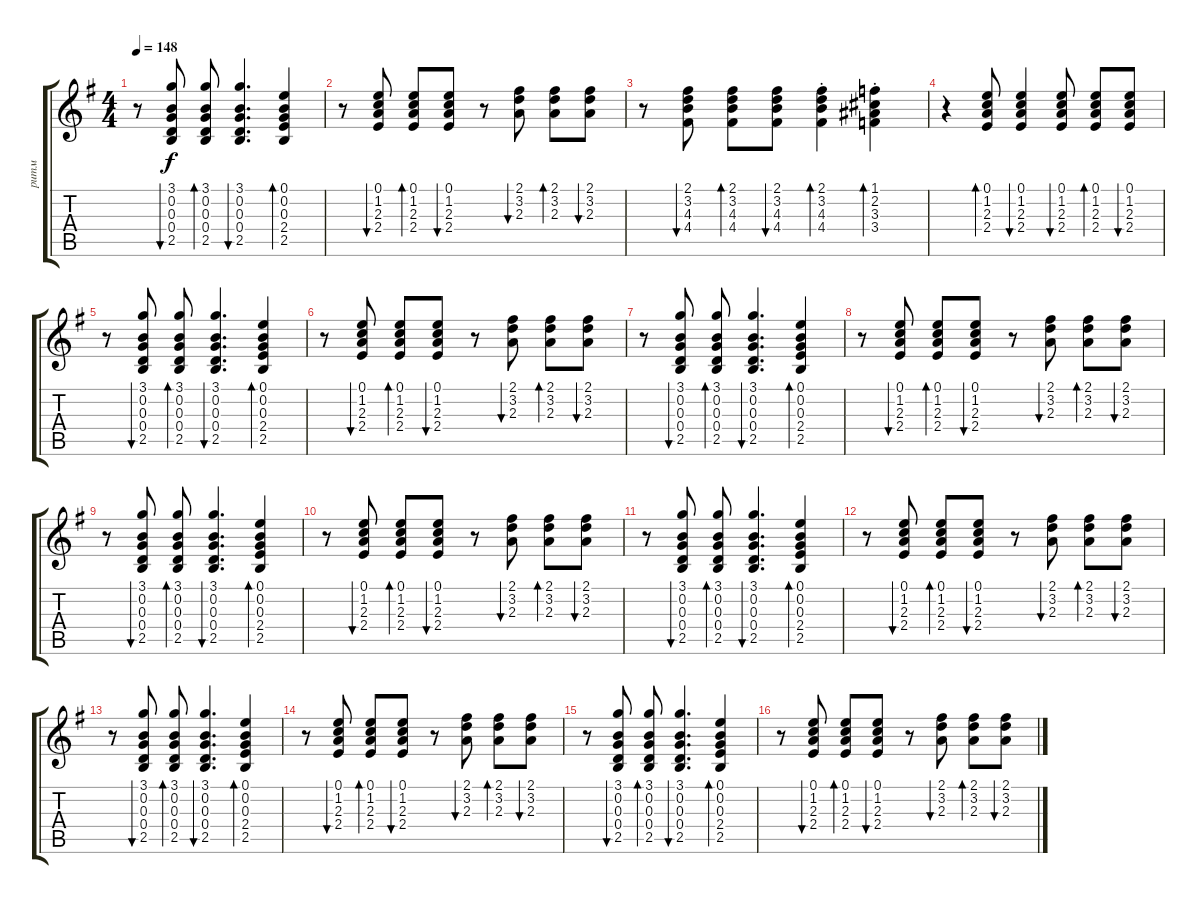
\track ("ритм" "ритм") {instrument acousticguitarsteel}
\staff {score tabs}
\tuning (E4 B3 G3 D3 A2 E2) {hide}
\ts (4 4)
\tempo 148
\clef g2
\ks g
r.8{dy f} (3.1 0.2 0.3 0.4 2.5).8{bu 120} (3.1 0.2 0.3 0.4 2.5).8{bd 120} (3.1 0.2 0.3 0.4 2.5).4{d bu 120} (0.1 0.2 0.3 2.4 2.5).4{bd 120} |
r.8 (0.1 1.2 2.3 2.4).8{bu 120} (0.1 1.2 2.3 2.4).8{bd 120} (0.1 1.2 2.3 2.4).8{bu 120} r.8 (2.1 3.2 2.3).8{bu 120} (2.1 3.2 2.3).8{bd 120} (2.1 3.2 2.3).8{bu 120} |
r.8 (2.1 3.2 4.3 4.4).8{bu 120} (2.1 3.2 4.3 4.4).8{bd 120} (2.1 3.2 4.3 4.4).8{bu 120} (2.1{st} 3.2{st} 4.3{st} 4.4{st}).4{bd 120} (1.1{st} 2.2{st} 3.3{st} 3.4{st}).4{bd 120} |
r.4 (0.1 1.2 2.3 2.4).8{bd 120} (0.1 1.2 2.3 2.4).4{bu 120} (0.1 1.2 2.3 2.4).8{bu 120} (0.1 1.2 2.3 2.4).8{bd 120} (0.1 1.2 2.3 2.4).8{bu 120} |
r.8 (3.1 0.2 0.3 0.4 2.5).8{bu 120} (3.1 0.2 0.3 0.4 2.5).8{bd 120} (3.1 0.2 0.3 0.4 2.5).4{d bu 120} (0.1 0.2 0.3 2.4 2.5).4{bd 120} |
r.8 (0.1 1.2 2.3 2.4).8{bu 120} (0.1 1.2 2.3 2.4).8{bd 120} (0.1 1.2 2.3 2.4).8{bu 120} r.8 (2.1 3.2 2.3).8{bu 120} (2.1 3.2 2.3).8{bd 120} (2.1 3.2 2.3).8{bu 120} |
r.8 (3.1 0.2 0.3 0.4 2.5).8{bu 120} (3.1 0.2 0.3 0.4 2.5).8{bd 120} (3.1 0.2 0.3 0.4 2.5).4{d bu 120} (0.1 0.2 0.3 2.4 2.5).4{bd 120} |
r.8 (0.1 1.2 2.3 2.4).8{bu 120} (0.1 1.2 2.3 2.4).8{bd 120} (0.1 1.2 2.3 2.4).8{bu 120} r.8 (2.1 3.2 2.3).8{bu 120} (2.1 3.2 2.3).8{bd 120} (2.1 3.2 2.3).8{bu 120} |
r.8 (3.1 0.2 0.3 0.4 2.5).8{bu 120} (3.1 0.2 0.3 0.4 2.5).8{bd 120} (3.1 0.2 0.3 0.4 2.5).4{d bu 120} (0.1 0.2 0.3 2.4 2.5).4{bd 120} |
r.8 (0.1 1.2 2.3 2.4).8{bu 120} (0.1 1.2 2.3 2.4).8{bd 120} (0.1 1.2 2.3 2.4).8{bu 120} r.8 (2.1 3.2 2.3).8{bu 120} (2.1 3.2 2.3).8{bd 120} (2.1 3.2 2.3).8{bu 120} |
r.8 (3.1 0.2 0.3 0.4 2.5).8{bu 120} (3.1 0.2 0.3 0.4 2.5).8{bd 120} (3.1 0.2 0.3 0.4 2.5).4{d bu 120} (0.1 0.2 0.3 2.4 2.5).4{bd 120} |
r.8 (0.1 1.2 2.3 2.4).8{bu 120} (0.1 1.2 2.3 2.4).8{bd 120} (0.1 1.2 2.3 2.4).8{bu 120} r.8 (2.1 3.2 2.3).8{bu 120} (2.1 3.2 2.3).8{bd 120} (2.1 3.2 2.3).8{bu 120} |
r.8 (3.1 0.2 0.3 0.4 2.5).8{bu 120} (3.1 0.2 0.3 0.4 2.5).8{bd 120} (3.1 0.2 0.3 0.4 2.5).4{d bu 120} (0.1 0.2 0.3 2.4 2.5).4{bd 120} |
r.8 (0.1 1.2 2.3 2.4).8{bu 120} (0.1 1.2 2.3 2.4).8{bd 120} (0.1 1.2 2.3 2.4).8{bu 120} r.8 (2.1 3.2 2.3).8{bu 120} (2.1 3.2 2.3).8{bd 120} (2.1 3.2 2.3).8{bu 120} |
r.8 (3.1 0.2 0.3 0.4 2.5).8{bu 120} (3.1 0.2 0.3 0.4 2.5).8{bd 120} (3.1 0.2 0.3 0.4 2.5).4{d bu 120} (0.1 0.2 0.3 2.4 2.5).4{bd 120} |
r.8 (0.1 1.2 2.3 2.4).8{bu 120} (0.1 1.2 2.3 2.4).8{bd 120} (0.1 1.2 2.3 2.4).8{bu 120} r.8 (2.1 3.2 2.3).8{bu 120} (2.1 3.2 2.3).8{bd 120} (2.1 3.2 2.3).8{bu 120}
